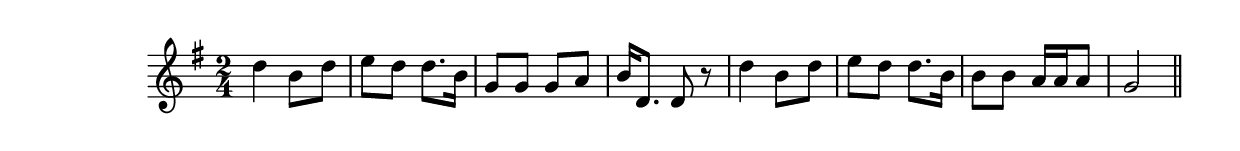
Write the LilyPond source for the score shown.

\version "2.14.0"
%{\header {
  title = "Praise, Member (South Carolina)"
  composer = "anonymous"
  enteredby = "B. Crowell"
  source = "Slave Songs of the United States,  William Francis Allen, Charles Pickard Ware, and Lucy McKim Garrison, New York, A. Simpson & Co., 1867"
}%}
\score{{\key g \major
\time 2/4
%{\tempo 4=60
%}\relative d'' {
  d4 b8 d | e8 d d8. b16 | g8 g g a | b16 d,8. d8 r |
  d'4 b8 d | e8 d d8. b16 | b8 b a16 a a8 | g2
  \bar "||"
}

}}